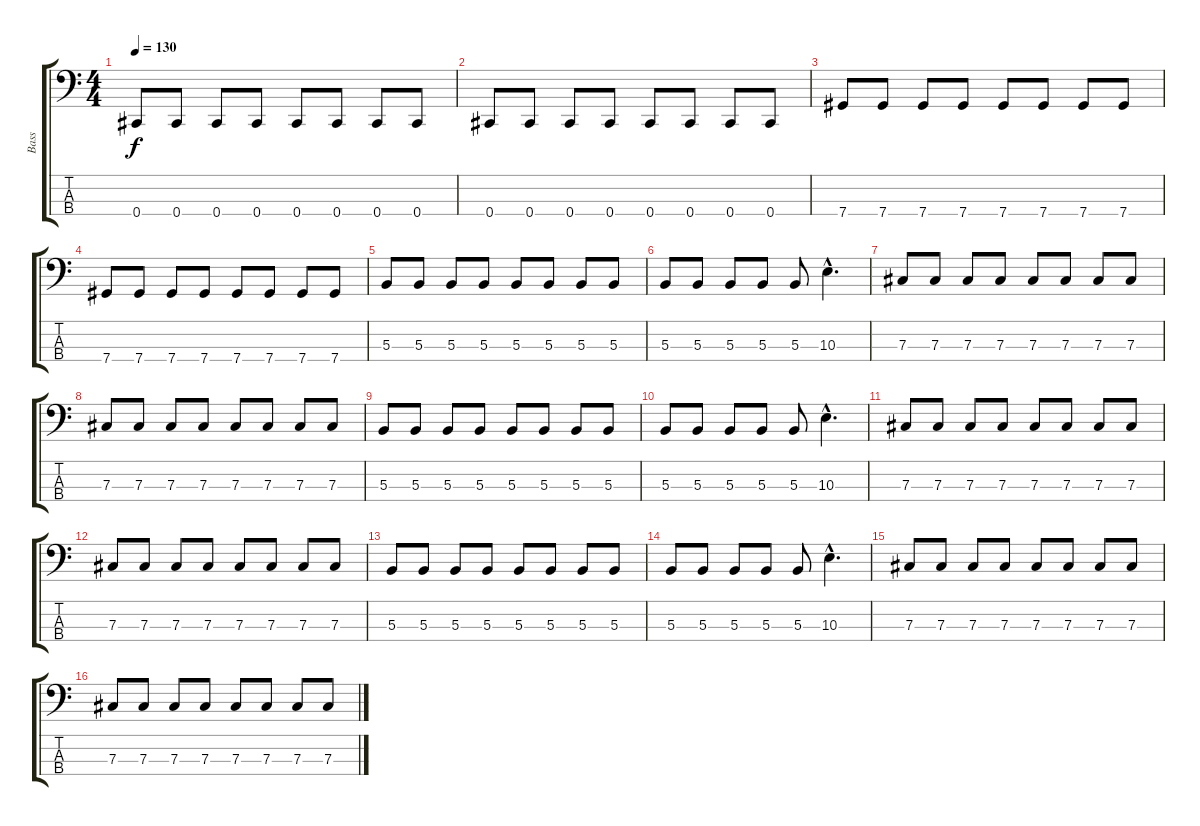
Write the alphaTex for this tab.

\track ("Bass" "Bass") {instrument electricbasspick}
\staff {score tabs}
\tuning (E2 B1 Gb1 Db1) {hide}
\ts (4 4)
\tempo 130
\clef f4
\ks c
0.4.8{dy f} 0.4.8 0.4.8 0.4.8 0.4.8 0.4.8 0.4.8 0.4.8 |
0.4.8 0.4.8 0.4.8 0.4.8 0.4.8 0.4.8 0.4.8 0.4.8 |
7.4.8 7.4.8 7.4.8 7.4.8 7.4.8 7.4.8 7.4.8 7.4.8 |
7.4.8 7.4.8 7.4.8 7.4.8 7.4.8 7.4.8 7.4.8 7.4.8 |
5.3.8 5.3.8 5.3.8 5.3.8 5.3.8 5.3.8 5.3.8 5.3.8 |
5.3.8 5.3.8 5.3.8 5.3.8 5.3.8 10.3{hac}.4{d} |
7.3.8 7.3.8 7.3.8 7.3.8 7.3.8 7.3.8 7.3.8 7.3.8 |
7.3.8 7.3.8 7.3.8 7.3.8 7.3.8 7.3.8 7.3.8 7.3.8 |
5.3.8 5.3.8 5.3.8 5.3.8 5.3.8 5.3.8 5.3.8 5.3.8 |
5.3.8 5.3.8 5.3.8 5.3.8 5.3.8 10.3{hac}.4{d} |
7.3.8 7.3.8 7.3.8 7.3.8 7.3.8 7.3.8 7.3.8 7.3.8 |
7.3.8 7.3.8 7.3.8 7.3.8 7.3.8 7.3.8 7.3.8 7.3.8 |
5.3.8 5.3.8 5.3.8 5.3.8 5.3.8 5.3.8 5.3.8 5.3.8 |
5.3.8 5.3.8 5.3.8 5.3.8 5.3.8 10.3{hac}.4{d} |
7.3.8 7.3.8 7.3.8 7.3.8 7.3.8 7.3.8 7.3.8 7.3.8 |
7.3.8 7.3.8 7.3.8 7.3.8 7.3.8 7.3.8 7.3.8 7.3.8
